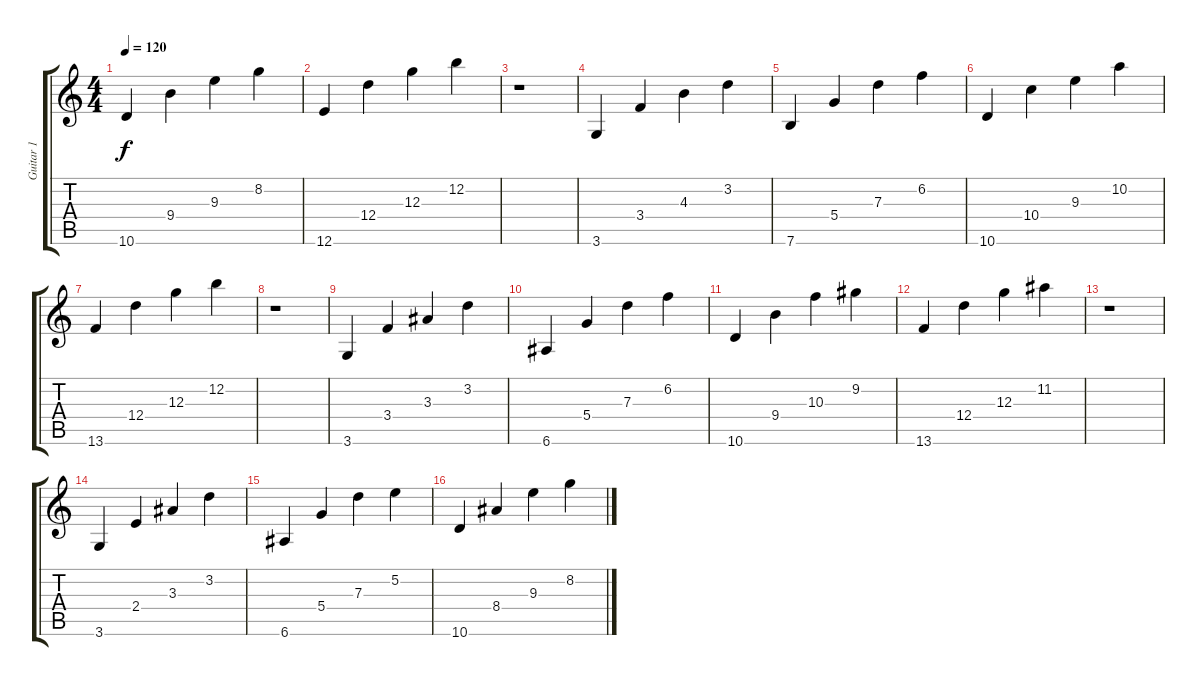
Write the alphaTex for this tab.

\track ("Guitar 1" "Guitar 1") {instrument overdrivenguitar}
\staff {score tabs}
\tuning (E4 B3 G3 D3 A2 E2) {hide}
\ts (4 4)
\tempo 120
\clef g2
\ks c
10.6.4{dy f} 9.4.4 9.3.4 8.2.4 |
12.6.4 12.4.4 12.3.4 12.2.4 |
r.1 |
3.6.4 3.4.4 4.3.4 3.2.4 |
7.6.4 5.4.4 7.3.4 6.2.4 |
10.6.4 10.4.4 9.3.4 10.2.4 |
13.6.4 12.4.4 12.3.4 12.2.4 |
r.1 |
3.6.4 3.4.4 3.3.4 3.2.4 |
6.6.4 5.4.4 7.3.4 6.2.4 |
10.6.4 9.4.4 10.3.4 9.2.4 |
13.6.4 12.4.4 12.3.4 11.2.4 |
r.1 |
3.6.4 2.4.4 3.3.4 3.2.4 |
6.6.4 5.4.4 7.3.4 5.2.4 |
10.6.4 8.4.4 9.3.4 8.2.4
